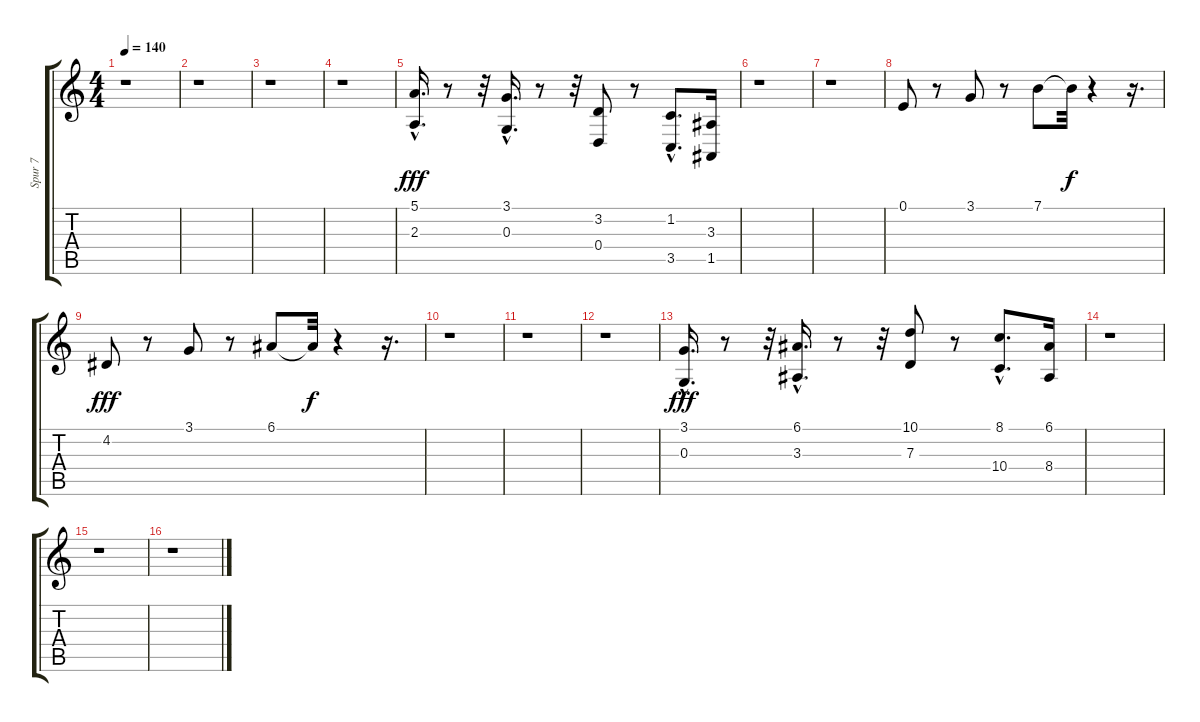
\track ("Spur 7" "Spur 7") {instrument voiceoohs}
\staff {score tabs}
\tuning (E4 B3 G3 D3 A2 E2) {hide}
\ts (4 4)
\tempo 140
\clef g2
\ks c
r.1{dy fff} |
r.1 |
r.1 |
r.1 |
(5.1{hac} 2.3{hac}).16{d} r.8 r.32 (3.1{hac} 0.3{hac}).16{d} r.8 r.32 (3.2 0.4).8 r.8 (1.2{hac} 3.5{hac}).8{d} (3.3 1.5).16 |
r.1 |
r.1 |
0.1.8{balance 4} r.8 3.1.8 r.8 7.1.8 7.1{t}.32{dy f} r.4 r.16{d} |
4.2.8{dy fff balance 12} r.8 3.1.8 r.8 6.1.8 6.1{t}.32{dy f} r.4 r.16{d} |
r.1 |
r.1 |
r.1 |
(3.1{hac} 0.3{hac}).16{d dy fff} r.8 r.32 (6.1{hac} 3.3{hac}).16{d} r.8 r.32 (10.1 7.3).8 r.8 (8.1{hac} 10.4{hac}).8{d} (6.1 8.4).16 |
r.1 |
r.1 |
r.1
